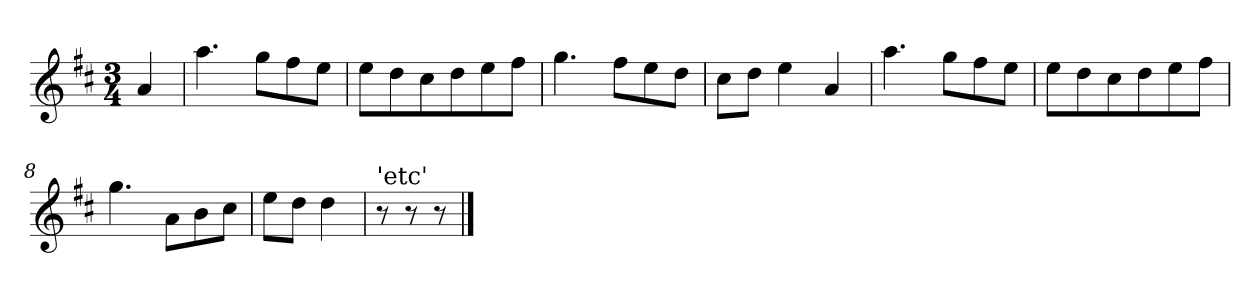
**kern
*part1
*staff1
*clefG2
*k[f#c#]
*D:
*M3/4
*MM120
=1
4a/
=2
4.aa\
8gg\L
8ff#\
8ee\J
=3
8ee\L
8dd\
8cc#\
8dd\
8ee\
8ff#\J
=4
4.gg\
8ff#\L
8ee\
8dd\J
=5
8cc#\L
8dd\J
4ee\
4a/
=6
4.aa\
8gg\L
8ff#\
8ee\J
=7
8ee\L
8dd\
8cc#\
8dd\
8ee\
8ff#\J
=8
4.gg\
8a\L
8b\
8cc#\J
=9
8ee\L
8dd\J
4dd\
=10
!LO:TX:a:t='etc'
8r
8r
8r
==
*-
